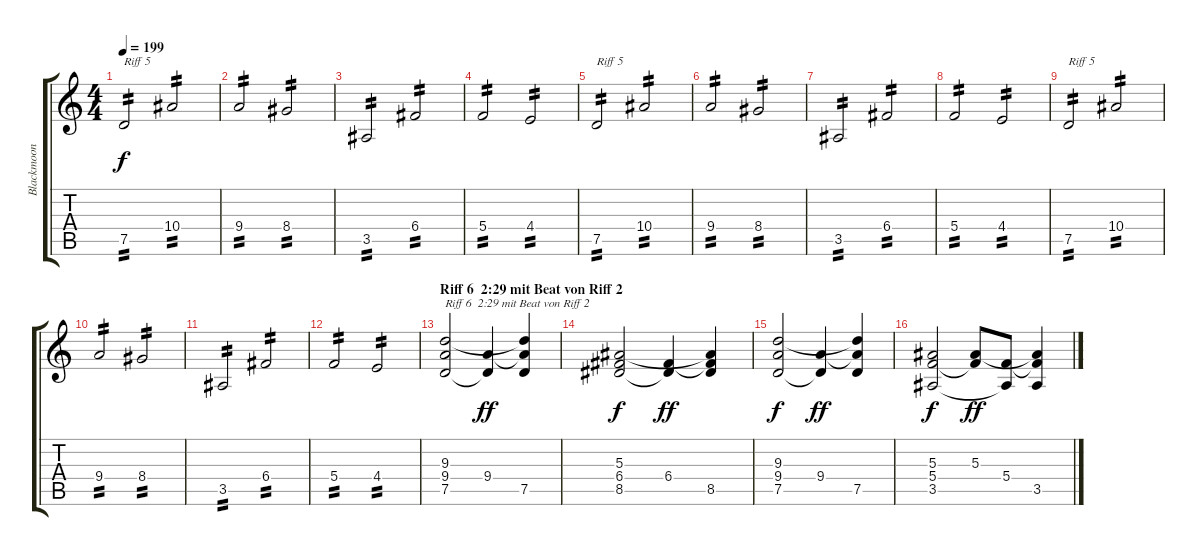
\track ("Blackmoon" "Blackmoon") {instrument overdrivenguitar}
\staff {score tabs}
\tuning (D4 A3 F3 C3 G2 D2) {hide}
\ts (4 4)
\tempo 199
\clef g2
\ks c
7.5.2{txt "Riff 5" tp 2 dy f} 10.4.2{tp 2} |
9.4.2{tp 2} 8.4.2{tp 2} |
3.5.2{tp 2} 6.4.2{tp 2} |
5.4.2{tp 2} 4.4.2{tp 2} |
7.5.2{txt "Riff 5" tp 2} 10.4.2{tp 2} |
9.4.2{tp 2} 8.4.2{tp 2} |
3.5.2{tp 2} 6.4.2{tp 2} |
5.4.2{tp 2} 4.4.2{tp 2} |
7.5.2{txt "Riff 5" tp 2} 10.4.2{tp 2} |
9.4.2{tp 2} 8.4.2{tp 2} |
3.5.2{tp 2} 6.4.2{tp 2} |
5.4.2{tp 2} 4.4.2{tp 2} |
\section ("" "Riff 6  2:29 mit Beat von Riff 2")
(9.3 9.4 7.5).2{txt "Riff 6  2:29 mit Beat von Riff 2"} (9.4 7.5{t}).4{dy ff} (9.3{t} 9.4{t} 7.5).4 |
(5.3 6.4 8.5).2{dy f} (6.4 8.5{t}).4{dy ff} (5.3{t} 6.4{t} 8.5).4 |
(9.3 9.4 7.5).2{dy f} (9.4 7.5{t}).4{dy ff} (9.3{t} 9.4{t} 7.5).4 |
(5.3 5.4 3.5).2{dy f} (5.3 5.4{t}).8{dy ff} (5.4 3.5{t}).8 (5.3{t} 5.4{t} 3.5).4
